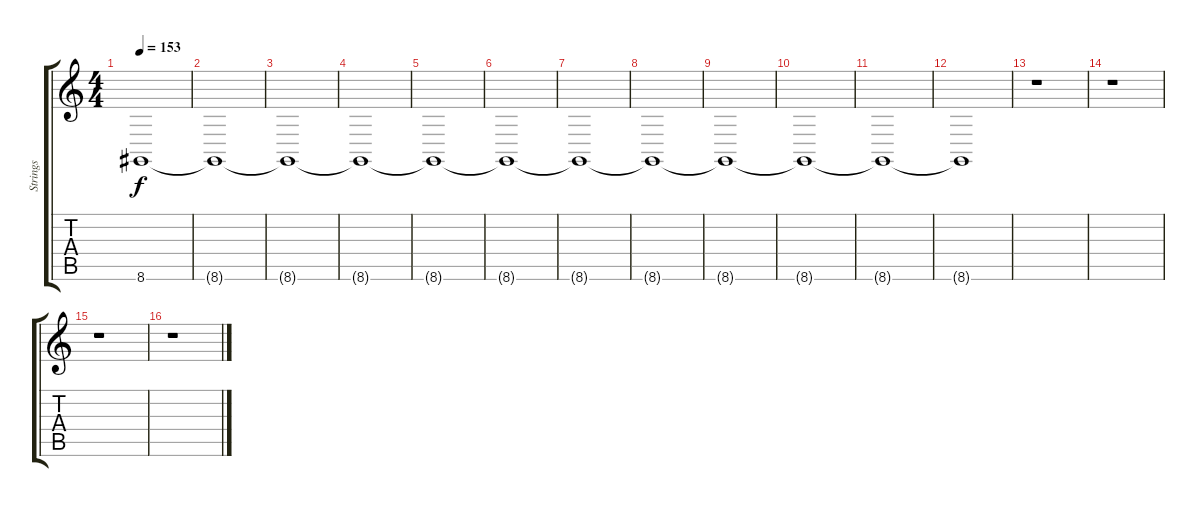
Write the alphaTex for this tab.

\track ("Strings" "Strings") {instrument stringensemble1}
\staff {score tabs}
\tuning (D4 A3 F3 C3 G2 C2) {hide}
\ts (4 4)
\tempo 153
\clef g2
\ks c
8.6.1{dy f volume 7} |
8.6{t}.1 |
8.6{t}.1 |
8.6{t}.1 |
8.6{t}.1{volume 4} |
8.6{t}.1 |
8.6{t}.1 |
8.6{t}.1 |
8.6{t}.1{volume 0} |
8.6{t}.1 |
8.6{t}.1 |
8.6{t}.1 |
r.1 |
r.1 |
r.1 |
r.1
